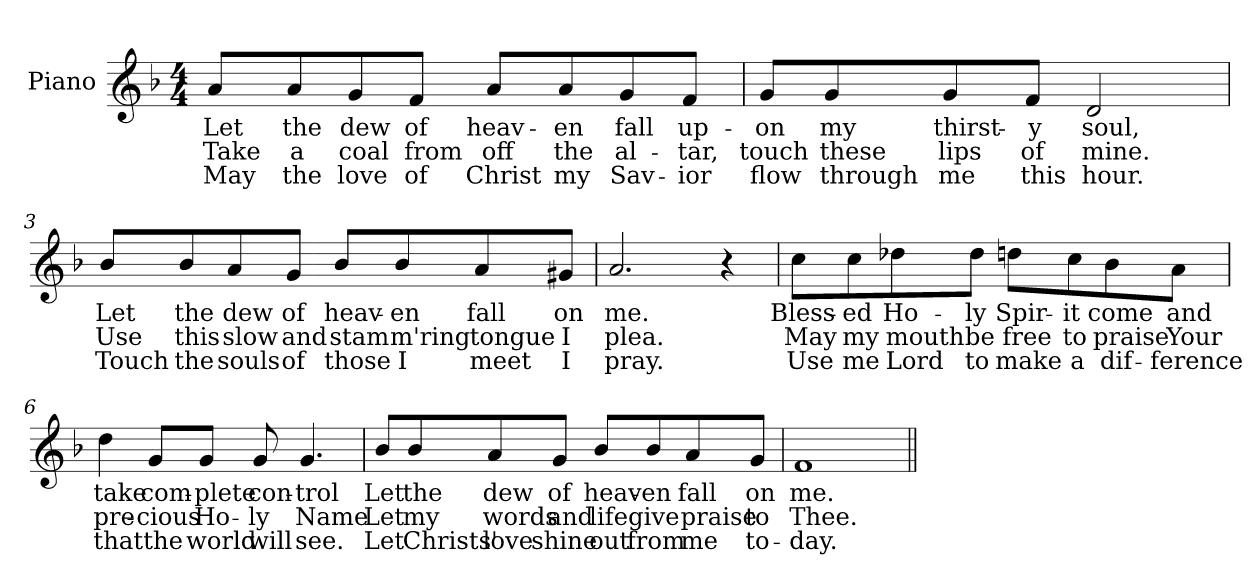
**kern	**text	**text	**text
*part1	*part1	*part1	*part1
*staff1	*staff1	*staff1	*staff1
*I"Piano	*	*	*
*I'Pno	*	*	*
*clefG2	*	*	*
*k[b-]	*	*	*
*F:	*	*	*
*M4/4	*	*	*
=1	=1	=1	=1
8a/L	Let	Take	May
8a/	the	a	the
8g/	dew	coal	love
8f/J	of	from	of
8a/L	heav-	off	Christ
8a/	-en	the	my
8g/	fall	al-	Sav-
8f/J	up-	-tar,	-ior
=2	=2	=2	=2
8g/L	-on	touch	flow
8g/	my	these	through
8g/	thirst-	lips	me
8f/J	-y	of	this
2d/	soul,	mine.	hour.
!!LO:LB:g=z
=3	=3	=3	=3
8b-/L	Let	Use	Touch
8b-/	the	this	the
8a/	dew	slow	souls
8g/J	of	and	of
8b-/L	heav-	stam	those
8b-/	-en	m'ring	I
8a/	fall	tongue	meet
8g#X/J	on	I	I
=4	=4	=4	=4
2.a/	me.	plea.	pray.
4r	.	.	.
!!LO:LB:g=z
=5	=5	=5	=5
8cc\L	Bless-	May	Use
8cc\	-ed	my	me
8dd-X\	Ho-	mouth	Lord
8dd-\J	-ly	be	to
8ddn\L	Spir-	free	make
8cc\	-it	to	a
8b-\	come	praise	dif-
8a\J	and	Your	-ference
=6	=6	=6	=6
4dd\	take	pre-	that
8g/L	com-	-cious	the
8g/J	-plete	Ho-	world
8g/	con-	-ly	will
4.g/	-trol	Name	see.
!!LO:LB:g=z
=7	=7	=7	=7
8b-/L	Let	Let	Let
8b-/	the	my	Christs'
8a/	dew	words	love
8g/J	of	and	shine
8b-/L	heav-	life	out
8b-/	-en	give	from
8a/	fall	praise	me
8g/J	on	to	to-
=8	=8	=8	=8
1f	me.	Thee.	-day.
=||	=||	=||	=||
*-	*-	*-	*-
